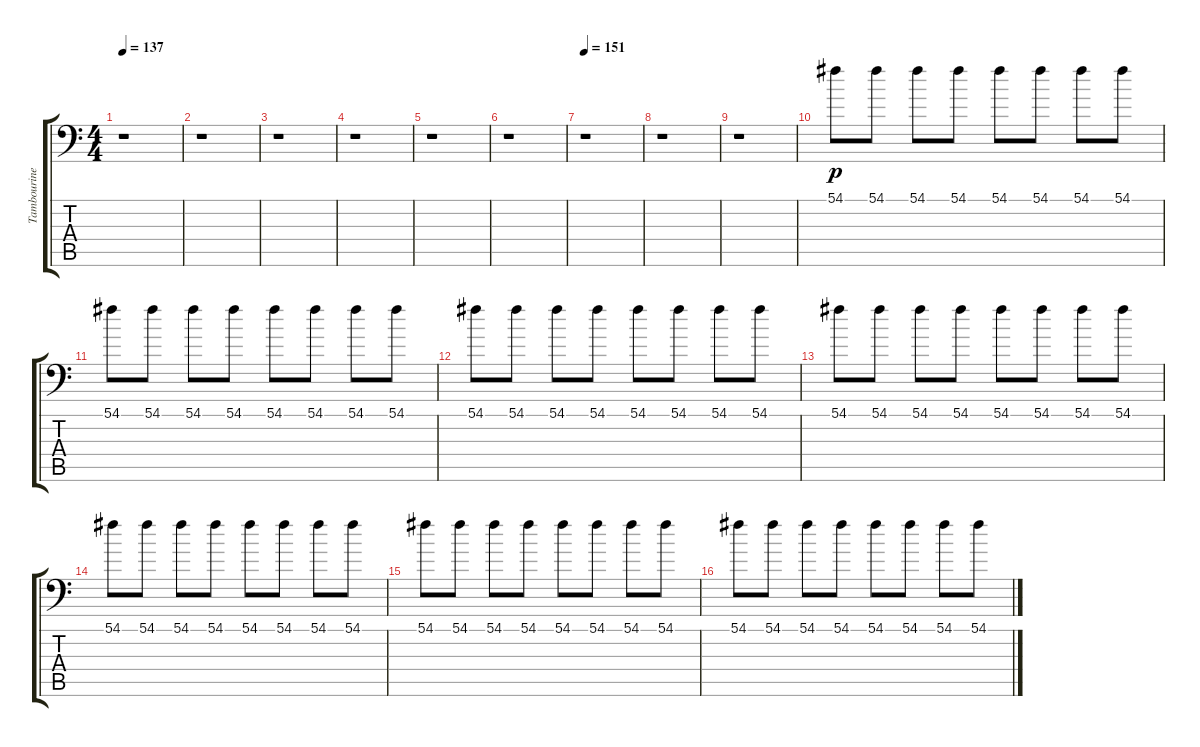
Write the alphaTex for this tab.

\track ("Tambourine" "Tambourine") {instrument acousticgrandpiano}
\staff {score tabs}
\tuning (C-1 C-1 C-1 C-1 C-1 C-1) {hide}
\ts (4 4)
\tempo 137
\clef f4
\ks c
r.1{dy p} |
r.1 |
r.1 |
r.1 |
r.1 |
r.1 |
\tempo 151
r.1 |
r.1 |
r.1 |
54.1.8 54.1.8 54.1.8 54.1.8 54.1.8 54.1.8 54.1.8 54.1.8 |
54.1.8 54.1.8 54.1.8 54.1.8 54.1.8 54.1.8 54.1.8 54.1.8 |
54.1.8 54.1.8 54.1.8 54.1.8 54.1.8 54.1.8 54.1.8 54.1.8 |
54.1.8 54.1.8 54.1.8 54.1.8 54.1.8 54.1.8 54.1.8 54.1.8 |
54.1.8 54.1.8 54.1.8 54.1.8 54.1.8 54.1.8 54.1.8 54.1.8 |
54.1.8 54.1.8 54.1.8 54.1.8 54.1.8 54.1.8 54.1.8 54.1.8 |
54.1.8 54.1.8 54.1.8 54.1.8 54.1.8 54.1.8 54.1.8 54.1.8
